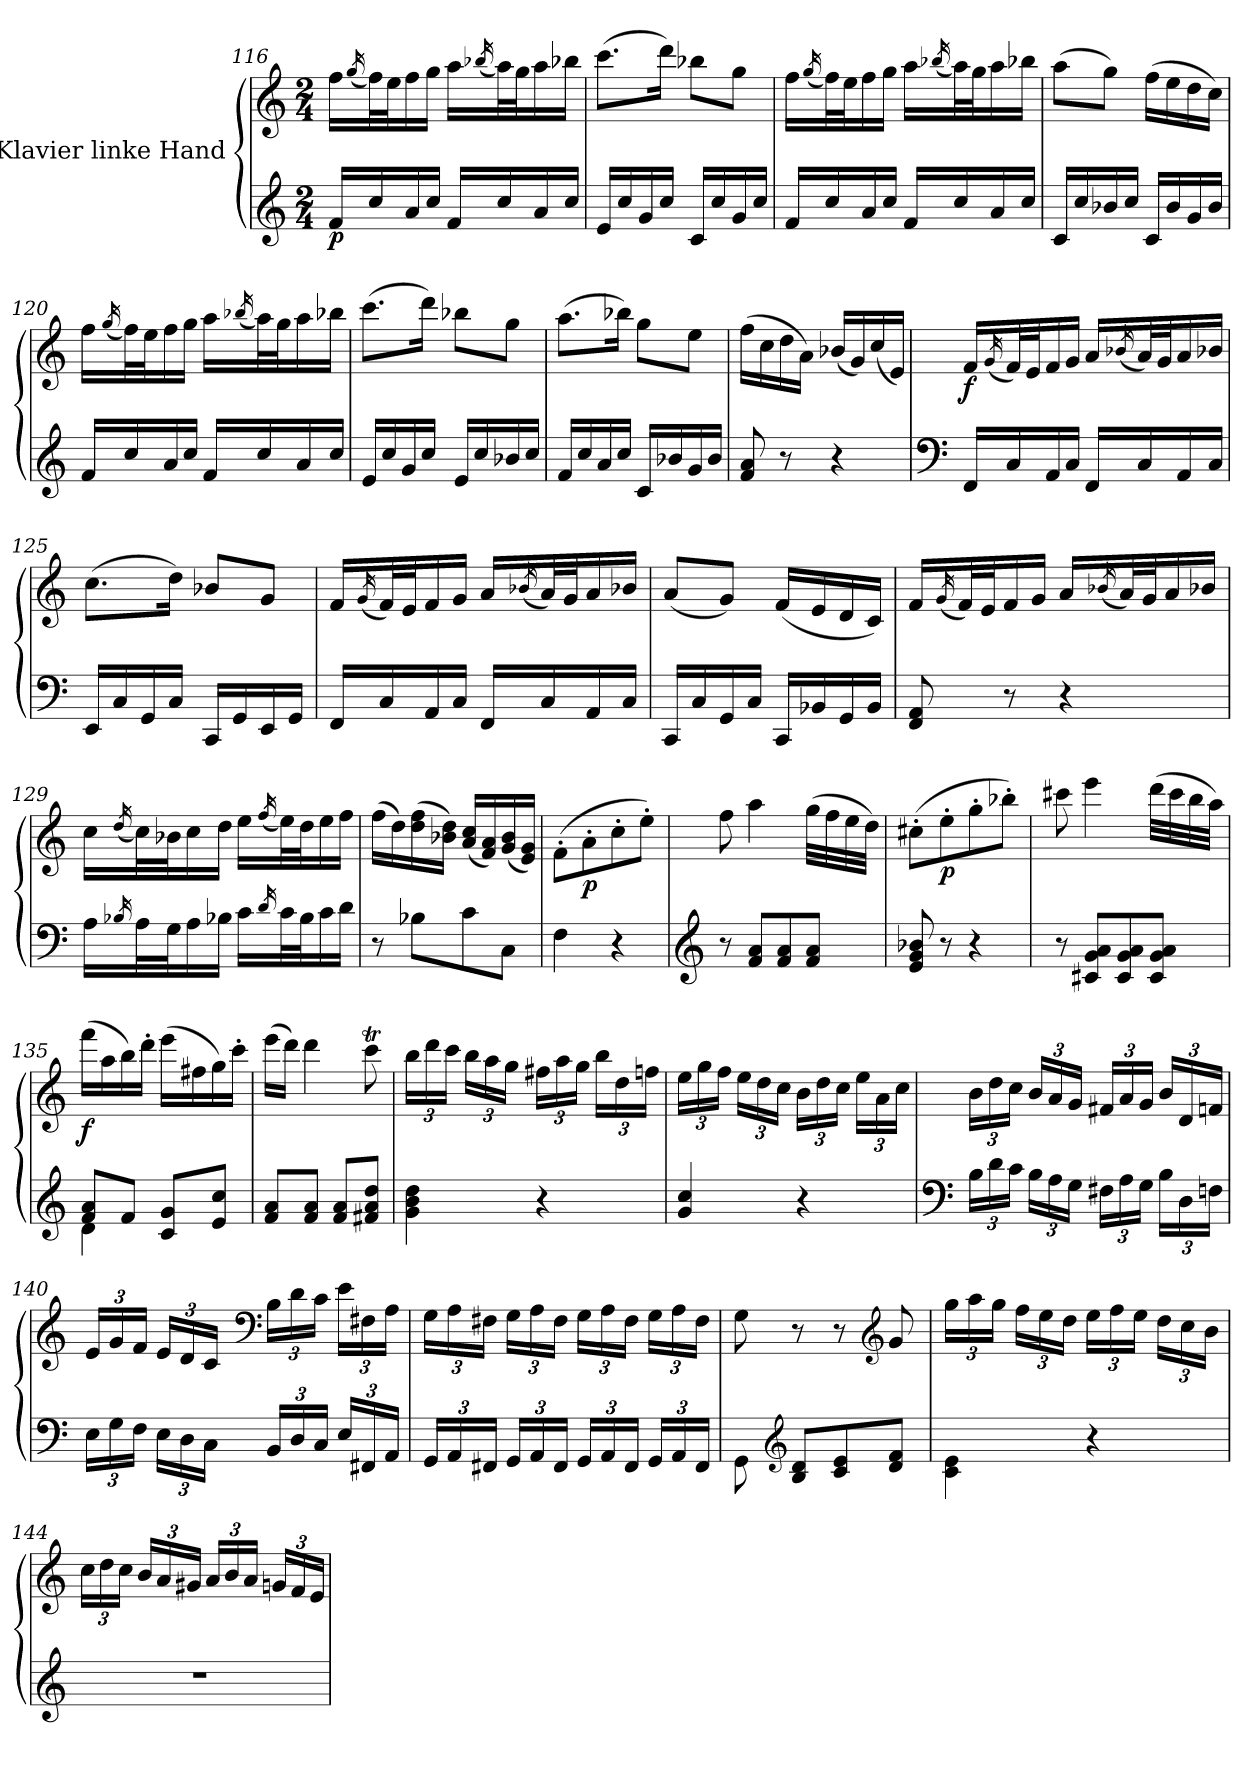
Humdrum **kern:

**kern	**kern	**dynam
*part1	*part1	*part1
*staff2	*staff1	*staff1/2
*I"Klavier linke Hand	*	*
*clefG2	*clefG2	*
*k[]	*k[]	*
*M2/4	*M2/4	*
=116	=116	=116
!	!	!LO:DY:b=2
16f/LL	16ff\LL	p
.	(<16qgg/	.
16cc/	32ff\L)	.
.	32ee\J	.
16a/	16ff\	.
16cc/JJ	16gg\JJ	.
16f/LL	16aa\LL	.
.	(<16qbb-X/	.
16cc/	32aa\L)	.
.	32gg\J	.
16a/	16aa\	.
16cc/JJ	16bb-\JJ	.
=117	=117	=117
16e/LL	(>8.ccc\L	.
16cc/	.	.
16g/	.	.
16cc/JJ	16ddd\Jk)	.
16c/LL	8bb-X\L	.
16cc/	.	.
16g/	8gg\J	.
16cc/JJ	.	.
=118	=118	=118
16f/LL	16ff\LL	.
.	(<16qgg/	.
16cc/	32ff\L)	.
.	32ee\J	.
16a/	16ff\	.
16cc/JJ	16gg\JJ	.
16f/LL	16aa\LL	.
.	(<16qbb-X/	.
16cc/	32aa\L)	.
.	32gg\J	.
16a/	16aa\	.
16cc/JJ	16bb-\JJ	.
=119	=119	=119
16c/LL	(>8aa\L	.
16cc/	.	.
16b-X/	8gg\J)	.
16cc/JJ	.	.
16c/LL	(>16ff\LL	.
16b-/	16ee\	.
16g/	16dd\	.
16b-/JJ	16cc\JJ)	.
=120	=120	=120
16f/LL	16ff\LL	.
.	(<16qgg/	.
16cc/	32ff\L)	.
.	32ee\J	.
16a/	16ff\	.
16cc/JJ	16gg\JJ	.
16f/LL	16aa\LL	.
.	(<16qbb-X/	.
16cc/	32aa\L)	.
.	32gg\J	.
16a/	16aa\	.
16cc/JJ	16bb-\JJ	.
=121	=121	=121
16e/LL	(>8.ccc\L	.
16cc/	.	.
16g/	.	.
16cc/JJ	16ddd\Jk)	.
16e/LL	8bb-X\L	.
16cc/	.	.
16b-X/	8gg\J	.
16cc/JJ	.	.
=122	=122	=122
16f/LL	(>8.aa\L	.
16cc/	.	.
16a/	.	.
16cc/JJ	16bb-X\Jk)	.
16c/LL	8gg\L	.
16b-X/	.	.
16g/	8ee\J	.
16b-/JJ	.	.
=123	=123	=123
8f/ 8a/	(>16ff\LL	.
.	16cc\	.
8r	16dd\	.
.	16a\JJ)	.
4r	(<16b-X/LL	.
.	16g/)	.
.	(<16cc/	.
.	16e/JJ)	.
=124	=124	=124
*clefF4	*	*
!	!	!LO:DY:b
16FF/LL	16f/LL	f
.	(<16qg/	.
16C/	32f/L)	.
.	32e/J	.
16AA/	16f/	.
16C/JJ	16g/JJ	.
16FF/LL	16a/LL	.
.	(<16qb-X/	.
16C/	32a/L)	.
.	32g/J	.
16AA/	16a/	.
16C/JJ	16b-/JJ	.
=125	=125	=125
16EE/LL	(>8.cc\L	.
16C/	.	.
16GG/	.	.
16C/JJ	16dd\Jk)	.
16CC/LL	8b-X/L	.
16GG/	.	.
16EE/	8g/J	.
16GG/JJ	.	.
=126	=126	=126
16FF/LL	16f/LL	.
.	(<16qg/	.
16C/	32f/L)	.
.	32e/J	.
16AA/	16f/	.
16C/JJ	16g/JJ	.
16FF/LL	16a/LL	.
.	(<16qb-X/	.
16C/	32a/L)	.
.	32g/J	.
16AA/	16a/	.
16C/JJ	16b-/JJ	.
=127	=127	=127
16CC/LL	(<8a/L	.
16C/	.	.
16GG/	8g/J)	.
16C/JJ	.	.
16CC/LL	(<16f/LL	.
16BB-X/	16e/	.
16GG/	16d/	.
16BB-/JJ	16c/JJ)	.
=128	=128	=128
8FF/ 8AA/	16f/LL	.
.	(<16qg/	.
.	32f/L)	.
.	32e/J	.
8r	16f/	.
.	16g/JJ	.
4r	16a/LL	.
.	(<16qb-X/	.
.	32a/L)	.
.	32g/J	.
.	16a/	.
.	16b-/JJ	.
=129	=129	=129
16A\LL	16cc\LL	.
16qB-X/	(<16qdd/	.
32A\L	32cc\L)	.
32G\J	32b-X\J	.
16A\	16cc\	.
16B-\JJ	16dd\JJ	.
16c\LL	16ee\LL	.
16qd/	(<16qff/	.
32c\L	32ee\L)	.
32B-\J	32dd\J	.
16c\	16ee\	.
16d\JJ	16ff\JJ	.
=130	=130	=130
8r	(>16ff\LL	.
.	16dd\)	.
8B-X\L	(>16dd\ 16ff\	.
.	16b-X\ 16dd\JJ)	.
8c\	(<16a/ 16cc/LL	.
.	16f/ 16a/)	.
8C\J	(<16g/ 16b-/	.
.	16e/ 16g/JJ)	.
=131	=131	=131
4F\	(>8f'\L	.
!	!	!LO:DY:b
.	8a'\	p
4r	8cc'\	.
.	8ee'\J)	.
=132	=132	=132
*clefG2	*	*
8r	8ff\	.
!	!	!LO:DY:b=2
!	!	!LO:DY:n=1:b
8f/ 8a/L	4aa\	fp fp
8f/ 8a/	.	.
8f/ 8a/J	(>32gg\LLL	.
.	32ff\	.
.	32ee\	.
.	32dd\JJJ)	.
=133	=133	=133
8e/ 8g/ 8b-X/	(>8cc#X'\L	.
!	!	!LO:DY:b
8r	8ee'\	p
4r	8gg'\	.
.	8bb-X'\J)	.
=134	=134	=134
8r	8ccc#X\	.
!	!	!LO:DY:b=2
!	!	!LO:DY:n=1:b
8c#X/ 8g/ 8a/L	4eee\	fp fp
8c#/ 8g/ 8a/	.	.
8c#/ 8g/ 8a/J	(>32ddd\LLL	.
.	32ccc#\	.
.	32bb\	.
.	32aa\JJJ)	.
=135	=135	=135
*^	*	*
!	!	!	!LO:DY:b
8f/ 8a/L	4d\	(>16fff\LL	f
.	.	16aa\	.
8f/J	.	16bb\)	.
.	.	16ddd'\JJ	.
8c/ 8g/L	4ryy	(>16eee\LL	.
.	.	16ff#X\	.
8e/ 8cc/J	.	16gg\)	.
.	.	16ccc'\JJ	.
*v	*v	*	*
=136	=136	=136
8f/ 8a/L	(>16eee\LL	.
.	16ddd\JJ)	.
8f/ 8a/J	4ddd\	.
8f/ 8a/L	.	.
8f#X/ 8a/ 8dd/J	8cccT\	.
=137	=137	=137
*	*Xbrackettup	*
4g\ 4b\ 4dd\	24bb\LL	.
.	24ddd\	.
.	24ccc\JJ	.
.	24bb\LL	.
.	24aa\	.
.	24gg\JJ	.
4r	24ff#X\LL	.
.	24aa\	.
.	24gg\JJ	.
.	24bb\LL	.
.	24dd\	.
.	24ffn\JJ	.
=138	=138	=138
4g/ 4cc/	24ee\LL	.
.	24gg\	.
.	24ff\JJ	.
.	24ee\LL	.
.	24dd\	.
.	24cc\JJ	.
4r	24b\LL	.
.	24dd\	.
.	24cc\JJ	.
.	24ee\LL	.
.	24a\	.
.	24cc\JJ	.
=139	=139	=139
*clefF4	*	*
*Xbrackettup	*	*
24B\LL	24b\LL	.
24d\	24dd\	.
24c\JJ	24cc\JJ	.
24B\LL	24b/LL	.
24A\	24a/	.
24G\JJ	24g/JJ	.
24F#X\LL	24f#X/LL	.
24A\	24a/	.
24G\JJ	24g/JJ	.
24B\LL	24b/LL	.
24D\	24d/	.
24Fn\JJ	24fn/JJ	.
=140	=140	=140
*^	*	*
24E\LL	4.ryy	24e/LL	.
24G\	.	24g/	.
24F\JJ	.	24f/JJ	.
24E\LL	.	24e/LL	.
24D\	.	24d/	.
24C\JJ	.	24c/JJ	.
*	*	*clefF4	*
24BB/LL	.	24B\LL	.
24D/	.	24d\	.
24C/JJ	.	24c\JJ	.
24E/LL	8ryy	24e\LL	.
24FF#X/	.	24F#X\	.
24AA/JJ	.	24A\JJ	.
*v	*v	*	*
=141	=141	=141
24GG/LL	24G\LL	.
24AA/	24A\	.
24FF#X/JJ	24F#X\JJ	.
24GG/LL	24G\LL	.
24AA/	24A\	.
24FF#/JJ	24F#\JJ	.
24GG/LL	24G\LL	.
24AA/	24A\	.
24FF#/JJ	24F#\JJ	.
24GG/LL	24G\LL	.
24AA/	24A\	.
24FF#/JJ	24F#\JJ	.
=142	=142	=142
8GG\	8G\	.
*clefG2	*	*
8B/ 8d/L	8r	.
8c/ 8e/	8r	.
*	*clefG2	*
8d/ 8f/J	8g/	.
=143	=143	=143
4c\ 4e\	24gg\LL	.
.	24aa\	.
.	24gg\JJ	.
.	24ff\LL	.
.	24ee\	.
.	24dd\JJ	.
4r	24ee\LL	.
.	24ff\	.
.	24ee\JJ	.
.	24dd\LL	.
.	24cc\	.
.	24b\JJ	.
=144	=144	=144
2r	24cc\LL	.
.	24dd\	.
.	24cc\JJ	.
.	24b/LL	.
.	24a/	.
.	24g#X/JJ	.
.	24a/LL	.
.	24b/	.
.	24a/JJ	.
.	24gn/LL	.
.	24f/	.
.	24e/JJ	.
=	=	=
*-	*-	*-
